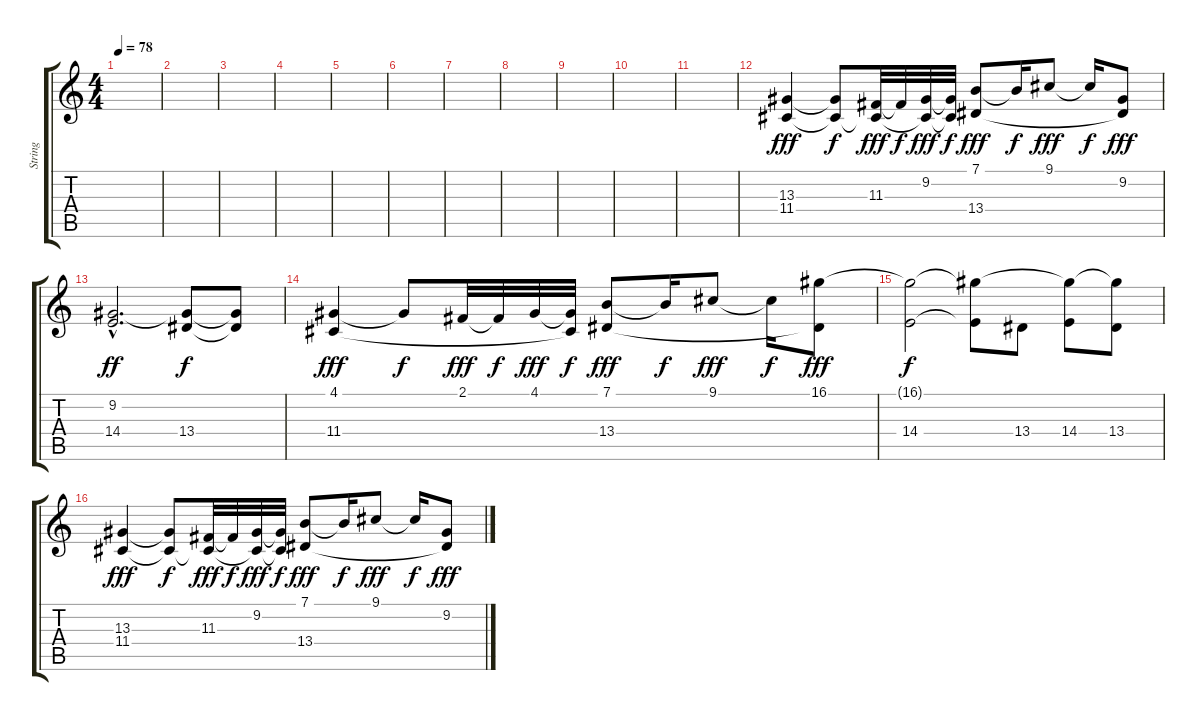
\track ("String" "String") {instrument stringensemble1}
\staff {score tabs}
\tuning (E4 B3 G3 D3 A2 E2) {hide}
\ts (4 4)
\tempo 78
\clef g2
\ks c
|
|
|
|
|
|
|
|
|
|
|
(13.3 11.4).4{dy fff} (13.3{t} 11.4{t}).8{dy f} (11.3 11.4{t}).32{dy fff} 11.3{t}.32{dy f} (9.2 11.4{t}).32{dy fff} (9.2{t} 11.4{t}).32{dy f} (7.1 13.4).8{dy fff} 7.1{t}.16{dy f} 9.1.8{dy fff} 9.1{t}.16{dy f} (9.2 13.4{t}).8{dy fff} |
(9.2{hac} 14.4{hac}).2{d dy ff} (9.2{t} 13.4).8{dy f} (9.2{t} 13.4{t}).8 |
(4.1 11.4).4{dy fff} 4.1{t}.8{dy f} 2.1.32{dy fff} 2.1{t}.32{dy f} 4.1.32{dy fff} (4.1{t} 11.4{t}).32{dy f} (7.1 13.4).8{dy fff} 7.1{t}.16{dy f} 9.1.8{dy fff} 9.1{t}.16{dy f} (16.1 13.4{t}).8{dy fff} |
(16.1{t} 14.4).2{dy f} (16.1{t} 14.4{t}).8 13.4.8 (16.1{t} 14.4).8 (16.1{t} 13.4).8 |
(13.3 11.4).4{dy fff} (13.3{t} 11.4{t}).8{dy f} (11.3 11.4{t}).32{dy fff} 11.3{t}.32{dy f} (9.2 11.4{t}).32{dy fff} (9.2{t} 11.4{t}).32{dy f} (7.1 13.4).8{dy fff} 7.1{t}.16{dy f} 9.1.8{dy fff} 9.1{t}.16{dy f} (9.2 13.4{t}).8{dy fff}
